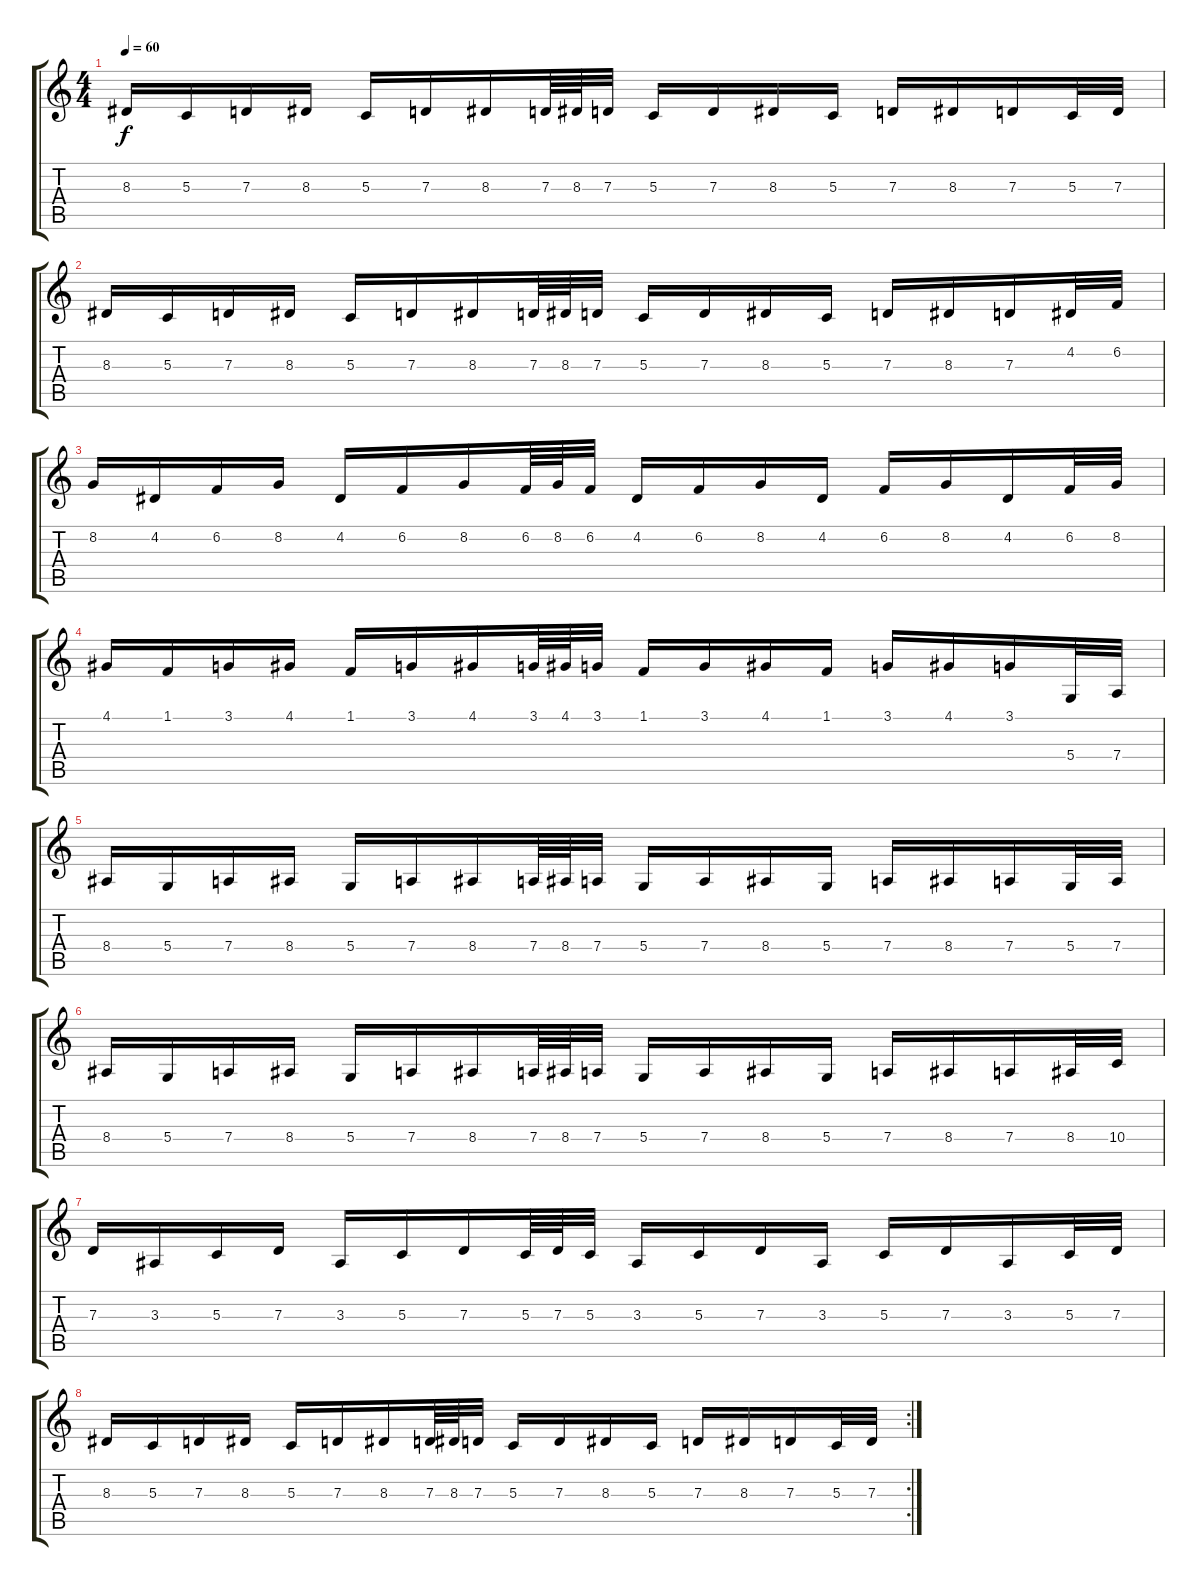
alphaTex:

\track "" {instrument celesta}
\staff {score tabs}
\tuning (E4 B3 G3 D3 A2 E2) {hide}
\ts (4 4)
\tempo 60
\clef g2
\ks c
8.3.16{dy f} 5.3.16 7.3.16 8.3.16 5.3.16 7.3.16 8.3.16 7.3.64 8.3.64 7.3.32 5.3.16 7.3.16 8.3.16 5.3.16 7.3.16 8.3.16 7.3.16 5.3.32 7.3.32 |
8.3.16 5.3.16 7.3.16 8.3.16 5.3.16 7.3.16 8.3.16 7.3.64 8.3.64 7.3.32 5.3.16 7.3.16 8.3.16 5.3.16 7.3.16 8.3.16 7.3.16 4.2.32 6.2.32 |
8.2.16 4.2.16 6.2.16 8.2.16 4.2.16 6.2.16 8.2.16 6.2.64 8.2.64 6.2.32 4.2.16 6.2.16 8.2.16 4.2.16 6.2.16 8.2.16 4.2.16 6.2.32 8.2.32 |
4.1.16 1.1.16 3.1.16 4.1.16 1.1.16 3.1.16 4.1.16 3.1.64 4.1.64 3.1.32 1.1.16 3.1.16 4.1.16 1.1.16 3.1.16 4.1.16 3.1.16 5.4.32 7.4.32 |
8.4.16 5.4.16 7.4.16 8.4.16 5.4.16 7.4.16 8.4.16 7.4.64 8.4.64 7.4.32 5.4.16 7.4.16 8.4.16 5.4.16 7.4.16 8.4.16 7.4.16 5.4.32 7.4.32 |
8.4.16 5.4.16 7.4.16 8.4.16 5.4.16 7.4.16 8.4.16 7.4.64 8.4.64 7.4.32 5.4.16 7.4.16 8.4.16 5.4.16 7.4.16 8.4.16 7.4.16 8.4.32 10.4.32 |
7.3.16 3.3.16 5.3.16 7.3.16 3.3.16 5.3.16 7.3.16 5.3.64 7.3.64 5.3.32 3.3.16 5.3.16 7.3.16 3.3.16 5.3.16 7.3.16 3.3.16 5.3.32 7.3.32 |
\rc 2
8.3.16 5.3.16 7.3.16 8.3.16 5.3.16 7.3.16 8.3.16 7.3.64 8.3.64 7.3.32 5.3.16 7.3.16 8.3.16 5.3.16 7.3.16 8.3.16 7.3.16 5.3.32 7.3.32
